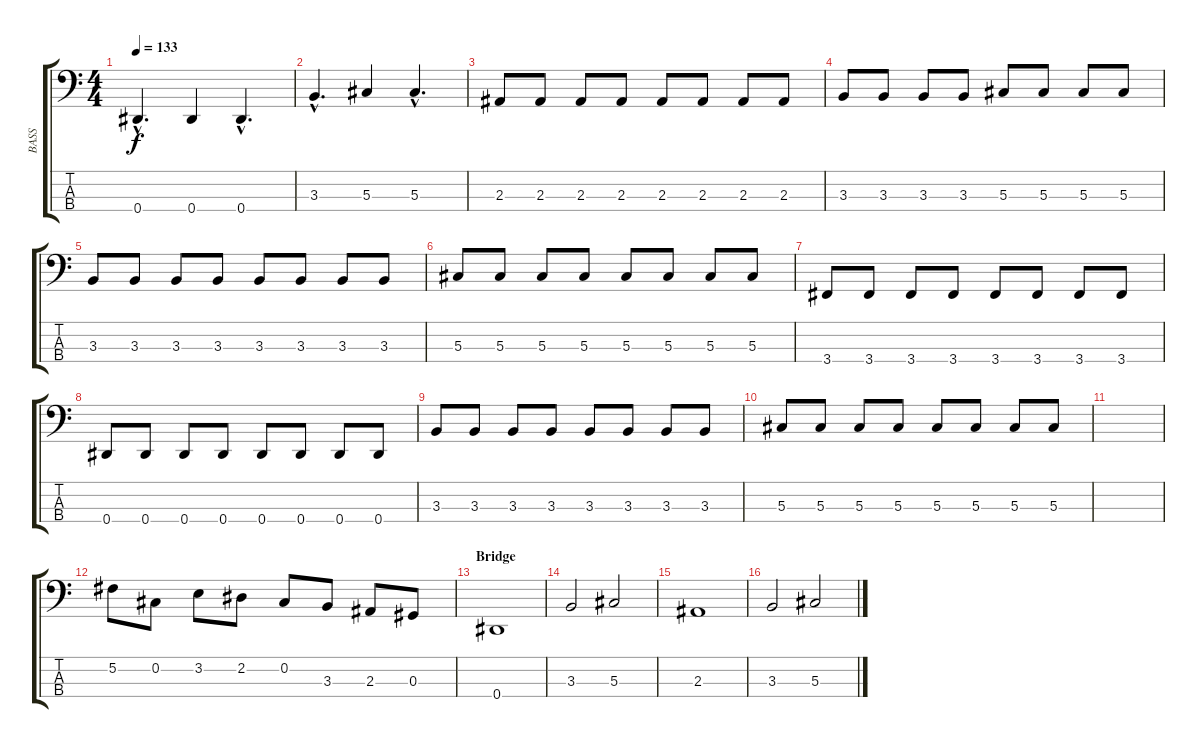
\track ("BASS" "BASS") {instrument electricbassfinger}
\staff {score tabs}
\tuning (Gb2 Db2 Ab1 Eb1) {hide}
\ts (4 4)
\tempo 133
\clef f4
\ks c
0.4{hac}.4{d dy f} 0.4.4 0.4{hac}.4{d} |
3.3{hac}.4{d} 5.3.4 5.3{hac}.4{d} |
2.3.8 2.3.8 2.3.8 2.3.8 2.3.8 2.3.8 2.3.8 2.3.8 |
3.3.8 3.3.8 3.3.8 3.3.8 5.3.8 5.3.8 5.3.8 5.3.8 |
3.3.8 3.3.8 3.3.8 3.3.8 3.3.8 3.3.8 3.3.8 3.3.8 |
5.3.8 5.3.8 5.3.8 5.3.8 5.3.8 5.3.8 5.3.8 5.3.8 |
3.4.8 3.4.8 3.4.8 3.4.8 3.4.8 3.4.8 3.4.8 3.4.8 |
0.4.8 0.4.8 0.4.8 0.4.8 0.4.8 0.4.8 0.4.8 0.4.8 |
3.3.8 3.3.8 3.3.8 3.3.8 3.3.8 3.3.8 3.3.8 3.3.8 |
5.3.8 5.3.8 5.3.8 5.3.8 5.3.8 5.3.8 5.3.8 5.3.8 |
|
5.2.8 0.2.8 3.2.8 2.2.8 0.2.8 3.3.8 2.3.8 0.3.8 |
\section ("" "Bridge")
0.4.1 |
3.3.2 5.3.2 |
2.3.1 |
3.3.2 5.3.2
